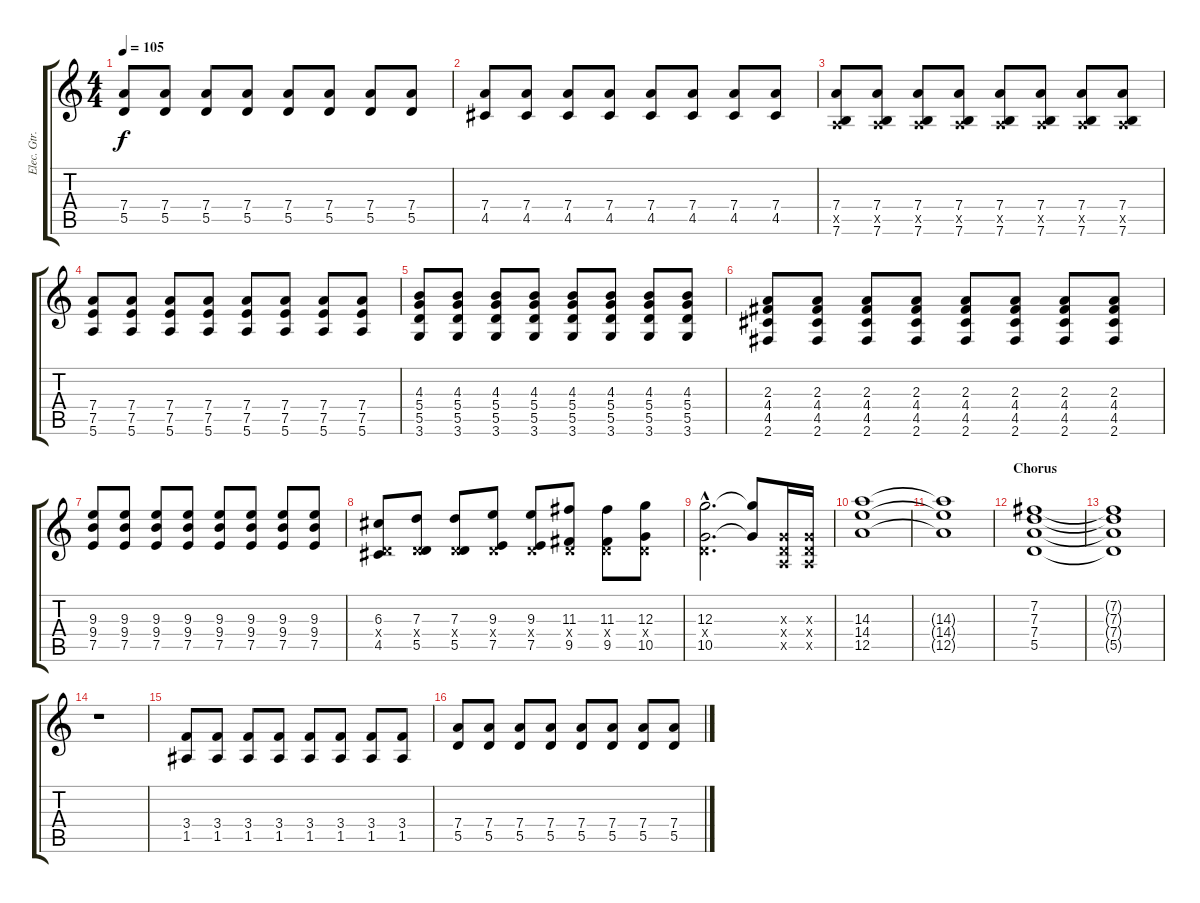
\track ("Elec. Gtr." "Elec. Gtr.") {instrument distortionguitar}
\staff {score tabs}
\tuning (E4 B3 G3 D3 A2 E2) {hide}
\ts (4 4)
\tempo 105
\clef g2
\ks c
(7.4 5.5).8{dy f} (7.4 5.5).8 (7.4 5.5).8 (7.4 5.5).8 (7.4 5.5).8 (7.4 5.5).8 (7.4 5.5).8 (7.4 5.5).8 |
(7.4 4.5).8 (7.4 4.5).8 (7.4 4.5).8 (7.4 4.5).8 (7.4 4.5).8 (7.4 4.5).8 (7.4 4.5).8 (7.4 4.5).8 |
(7.4 0.5{x} 7.6).8 (7.4 0.5{x} 7.6).8 (7.4 0.5{x} 7.6).8 (7.4 0.5{x} 7.6).8 (7.4 0.5{x} 7.6).8 (7.4 0.5{x} 7.6).8 (7.4 0.5{x} 7.6).8 (7.4 0.5{x} 7.6).8 |
(7.4 7.5 5.6).8 (7.4 7.5 5.6).8 (7.4 7.5 5.6).8 (7.4 7.5 5.6).8 (7.4 7.5 5.6).8 (7.4 7.5 5.6).8 (7.4 7.5 5.6).8 (7.4 7.5 5.6).8 |
(4.3 5.4 5.5 3.6).8 (4.3 5.4 5.5 3.6).8 (4.3 5.4 5.5 3.6).8 (4.3 5.4 5.5 3.6).8 (4.3 5.4 5.5 3.6).8 (4.3 5.4 5.5 3.6).8 (4.3 5.4 5.5 3.6).8 (4.3 5.4 5.5 3.6).8 |
(2.3 4.4 4.5 2.6).8 (2.3 4.4 4.5 2.6).8 (2.3 4.4 4.5 2.6).8 (2.3 4.4 4.5 2.6).8 (2.3 4.4 4.5 2.6).8 (2.3 4.4 4.5 2.6).8 (2.3 4.4 4.5 2.6).8 (2.3 4.4 4.5 2.6).8 |
(9.3 9.4 7.5).8 (9.3 9.4 7.5).8 (9.3 9.4 7.5).8 (9.3 9.4 7.5).8 (9.3 9.4 7.5).8 (9.3 9.4 7.5).8 (9.3 9.4 7.5).8 (9.3 9.4 7.5).8 |
(6.3 0.4{x} 4.5).8 (7.3 0.4{x} 5.5).8 (7.3 0.4{x} 5.5).8 (9.3 0.4{x} 7.5).8 (9.3 0.4{x} 7.5).8 (11.3 0.4{x} 9.5).8 (11.3 0.4{x} 9.5).8 (12.3 0.4{x} 10.5).8 |
(12.3{hac} 0.4{hac x} 10.5{hac}).2{d} (12.3{t} 10.5{t}).8 (0.3{x} 0.4{x} 0.5{x}).16 (0.3{x} 0.4{x} 0.5{x}).16 |
(14.3 14.4 12.5).1 |
(14.3{t} 14.4{t} 12.5{t}).1 |
\section ("" "Chorus")
(7.2 7.3 7.4 5.5).1 |
(7.2{t} 7.3{t} 7.4{t} 5.5{t}).1 |
r.1 |
(3.4 1.5).8 (3.4 1.5).8 (3.4 1.5).8 (3.4 1.5).8 (3.4 1.5).8 (3.4 1.5).8 (3.4 1.5).8 (3.4 1.5).8 |
(7.4 5.5).8 (7.4 5.5).8 (7.4 5.5).8 (7.4 5.5).8 (7.4 5.5).8 (7.4 5.5).8 (7.4 5.5).8 (7.4 5.5).8
